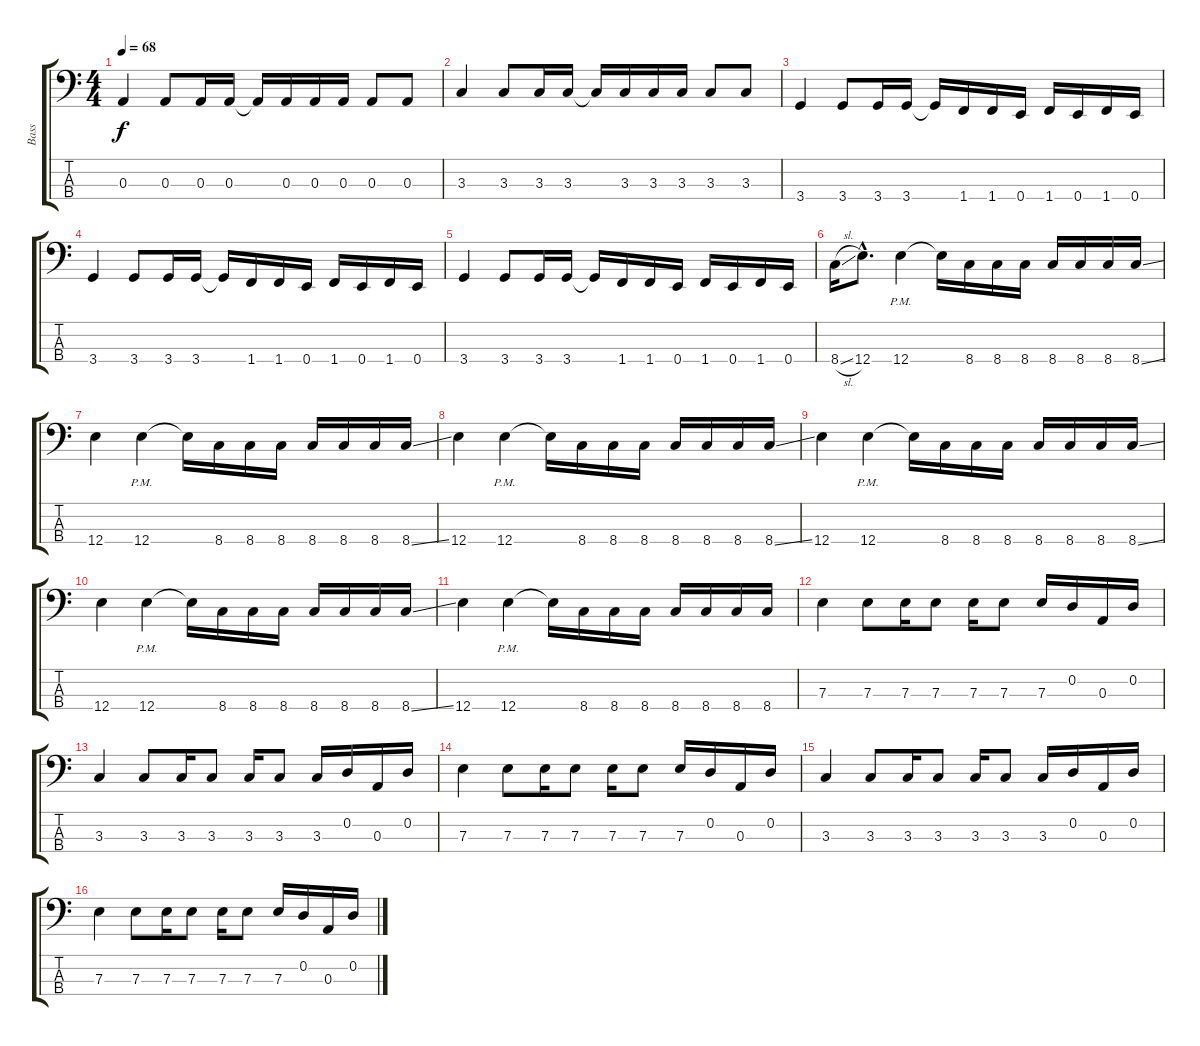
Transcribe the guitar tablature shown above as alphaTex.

\track ("Bass" "Bass") {instrument electricbasspick}
\staff {score tabs}
\tuning (G2 D2 A1 E1) {hide}
\ts (4 4)
\tempo 68
\clef f4
\ks c
0.3.4{dy f} 0.3.8 0.3.16 0.3.16 0.3{t}.16 0.3.16 0.3.16 0.3.16 0.3.8 0.3.8 |
3.3.4 3.3.8 3.3.16 3.3.16 3.3{t}.16 3.3.16 3.3.16 3.3.16 3.3.8 3.3.8 |
3.4.4 3.4.8 3.4.16 3.4.16 3.4{t}.16 1.4.16 1.4.16 0.4.16 1.4.16 0.4.16 1.4.16 0.4.16 |
3.4.4 3.4.8 3.4.16 3.4.16 3.4{t}.16 1.4.16 1.4.16 0.4.16 1.4.16 0.4.16 1.4.16 0.4.16 |
3.4.4 3.4.8 3.4.16 3.4.16 3.4{t}.16 1.4.16 1.4.16 0.4.16 1.4.16 0.4.16 1.4.16 0.4.16 |
8.4{sl}.16 12.4{hac}.8{d} 12.4{pm}.4 12.4{t}.16 8.4.16 8.4.16 8.4.16 8.4.16 8.4.16 8.4.16 8.4{ss}.16 |
12.4.4 12.4{pm}.4 12.4{t}.16 8.4.16 8.4.16 8.4.16 8.4.16 8.4.16 8.4.16 8.4{ss}.16 |
12.4.4 12.4{pm}.4 12.4{t}.16 8.4.16 8.4.16 8.4.16 8.4.16 8.4.16 8.4.16 8.4{ss}.16 |
12.4.4 12.4{pm}.4 12.4{t}.16 8.4.16 8.4.16 8.4.16 8.4.16 8.4.16 8.4.16 8.4{ss}.16 |
12.4.4 12.4{pm}.4 12.4{t}.16 8.4.16 8.4.16 8.4.16 8.4.16 8.4.16 8.4.16 8.4{ss}.16 |
12.4.4 12.4{pm}.4 12.4{t}.16 8.4.16 8.4.16 8.4.16 8.4.16 8.4.16 8.4.16 8.4.16 |
7.3.4 7.3.8 7.3.16 7.3.8 7.3.16 7.3.8 7.3.16 0.2.16 0.3.16 0.2.16 |
3.3.4 3.3.8 3.3.16 3.3.8 3.3.16 3.3.8 3.3.16 0.2.16 0.3.16 0.2.16 |
7.3.4 7.3.8 7.3.16 7.3.8 7.3.16 7.3.8 7.3.16 0.2.16 0.3.16 0.2.16 |
3.3.4 3.3.8 3.3.16 3.3.8 3.3.16 3.3.8 3.3.16 0.2.16 0.3.16 0.2.16 |
7.3.4 7.3.8 7.3.16 7.3.8 7.3.16 7.3.8 7.3.16 0.2.16 0.3.16 0.2.16
